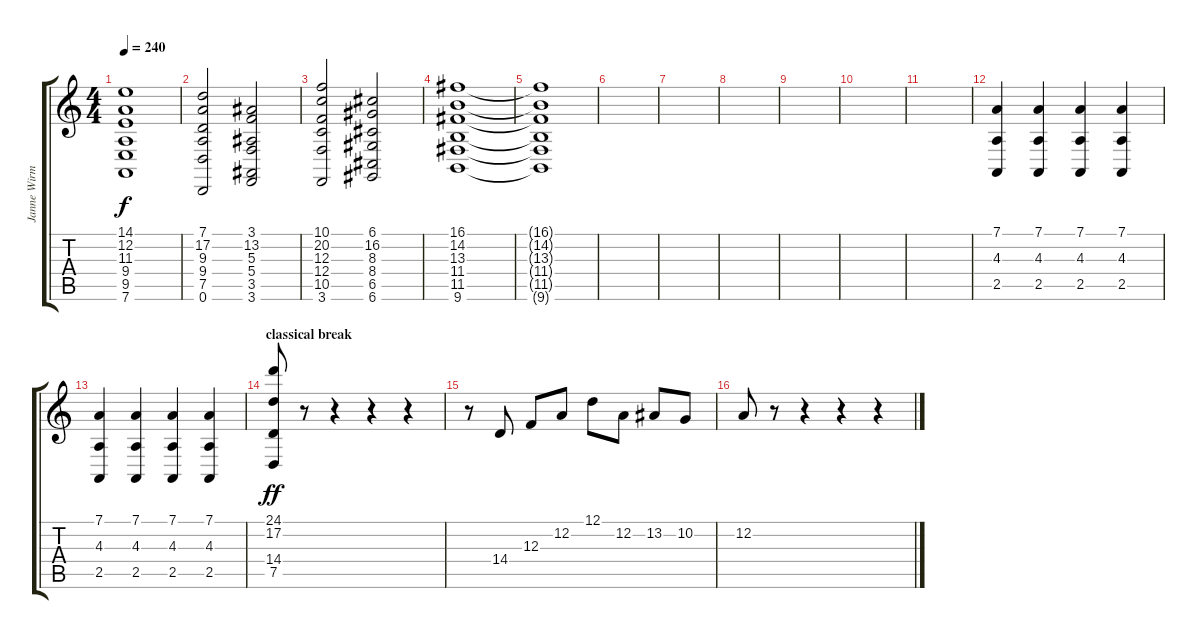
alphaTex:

\track ("Janne Wirman" "Janne Wirm") {instrument stringensemble1}
\staff {score tabs}
\tuning (D4 A3 F3 C3 G2 D2) {hide}
\ts (4 4)
\tempo 240
\clef g2
\ks c
(14.1{t} 12.2{t} 11.3{t} 9.4{t} 9.5{t} 7.6{t}).1{dy f} |
(7.1 17.2 9.3 9.4 7.5 0.6).2{volume 9 instrument stringensemble1} (3.1 13.2 5.3 5.4 3.5 3.6).2 |
(10.1 20.2 12.3 12.4 10.5 3.6).2 (6.1 16.2 8.3 8.4 6.5 6.6).2 |
(16.1 14.2 13.3 11.4 11.5 9.6).1 |
(16.1{t} 14.2{t} 13.3{t} 11.4{t} 11.5{t} 9.6{t}).1 |
|
|
|
|
|
|
(7.1 4.3 2.5).4{volume 14 instrument orchestrahit} (7.1 4.3 2.5).4 (7.1 4.3 2.5).4 (7.1 4.3 2.5).4 |
(7.1 4.3 2.5).4 (7.1 4.3 2.5).4 (7.1 4.3 2.5).4 (7.1 4.3 2.5).4 |
\section ("" "classical break")
(24.1 17.2 14.4 7.5).8{dy ff} r.8 r.4 r.4 r.4 |
r.8 14.4.8{instrument stringensemble1} 12.3.8 12.2.8 12.1.8 12.2.8 13.2.8 10.2.8 |
12.2.8 r.8 r.4 r.4 r.4
